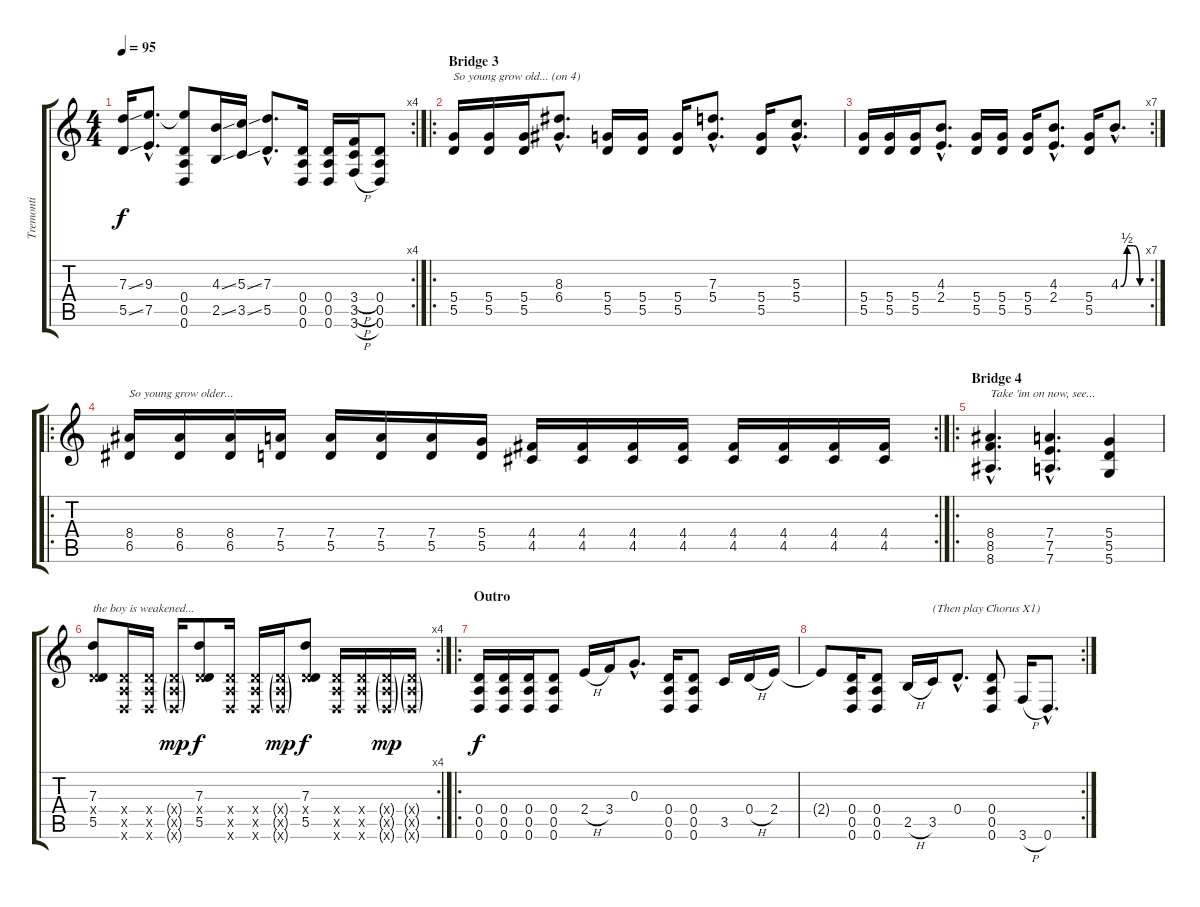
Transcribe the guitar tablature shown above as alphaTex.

\track ("Tremonti" "Tremonti") {instrument distortionguitar}
\staff {score tabs}
\tuning (E4 B3 G3 D3 A2 D2) {hide}
\rc 4
\ts (4 4)
\tempo 95
\clef g2
\ks c
(7.3{ss} 5.5{ss}).16{dy f} (9.3{hac} 7.5{hac}).8{d} (9.3{t} 0.4 0.5 0.6).8 (4.3{ss} 2.5{ss}).16 (5.3{ss} 3.5{ss}).16 (7.3{hac} 5.5{hac}).8{d} (0.4 0.5 0.6).16 (0.4 0.5 0.6).16 (3.4{h} 3.5{h} 3.6{h}).16 (0.4 0.5 0.6).8 |
\ro
\section ("" "Bridge 3")
(5.4 5.5).16{txt "So young grow old... (on 4)"} (5.4 5.5).16 (5.4 5.5).16 (8.3{hac} 6.4{hac}).8{d} (5.4 5.5).16 (5.4 5.5).16 (5.4 5.5).16 (7.3{hac} 5.4{hac}).8{d} (5.4 5.5).16 (5.3{hac} 5.4{hac}).8{d} |
\rc 7
(5.4 5.5).16 (5.4 5.5).16 (5.4 5.5).16 (4.3{hac} 2.4{hac}).8{d} (5.4 5.5).16 (5.4 5.5).16 (5.4 5.5).16 (4.3{hac} 2.4{hac}).8{d} (5.4 5.5).16 4.3{be (custom 0 0 15 2 30 2 45 0 60 0) hac}.8{d} |
\ro
\rc 2
(8.4 6.5).16{txt "So young grow older..."} (8.4 6.5).16 (8.4 6.5).16 (7.4 5.5).16 (7.4 5.5).16 (7.4 5.5).16 (7.4 5.5).16 (5.4 5.5).16 (4.4 4.5).16 (4.4 4.5).16 (4.4 4.5).16 (4.4 4.5).16 (4.4 4.5).16 (4.4 4.5).16 (4.4 4.5).16 (4.4 4.5).16 |
\ro
\section ("" "Bridge 4")
(8.4{hac} 8.5{hac} 8.6{hac}).4{d txt "Take 'im on now, see..."} (7.4{hac} 7.5{hac} 7.6{hac}).4{d} (5.4 5.5 5.6).4 |
\rc 4
(7.3 0.4{x} 5.5).8{txt "the boy is weakened..."} (0.4{x} 0.5{x} 0.6{x}).16 (0.4{x} 0.5{x} 0.6{x}).16 (0.4{g x} 0.5{g x} 0.6{g x}).16{dy mp} (7.3 0.4{x} 5.5).8{dy f} (0.4{x} 0.5{x} 0.6{x}).16 (0.4{x} 0.5{x} 0.6{x}).16 (0.4{g x} 0.5{g x} 0.6{g x}).16{dy mp} (7.3 0.4{x} 5.5).8{dy f} (0.4{x} 0.5{x} 0.6{x}).16 (0.4{x} 0.5{x} 0.6{x}).16 (0.4{g x} 0.5{g x} 0.6{g x}).16{dy mp} (0.4{g x} 0.5{g x} 0.6{g x}).16 |
\ro
\section ("" "Outro")
(0.4 0.5 0.6).16{dy f} (0.4 0.5 0.6).16 (0.4 0.5 0.6).16 (0.4 0.5 0.6).8 2.4{h}.16 3.4.16 0.3{hac}.8{d} (0.4 0.5 0.6).16 (0.4 0.5 0.6).8 3.5.16 0.4{h}.16 2.4.16 |
\rc 2
2.4{t}.8 (0.4 0.5 0.6).16 (0.4 0.5 0.6).8 2.5{h}.16 3.5.16{txt "(Then play Chorus X1)"} 0.4{hac}.8{d} (0.4 0.5 0.6).8 3.6{h}.16 0.6{hac}.8{d}
